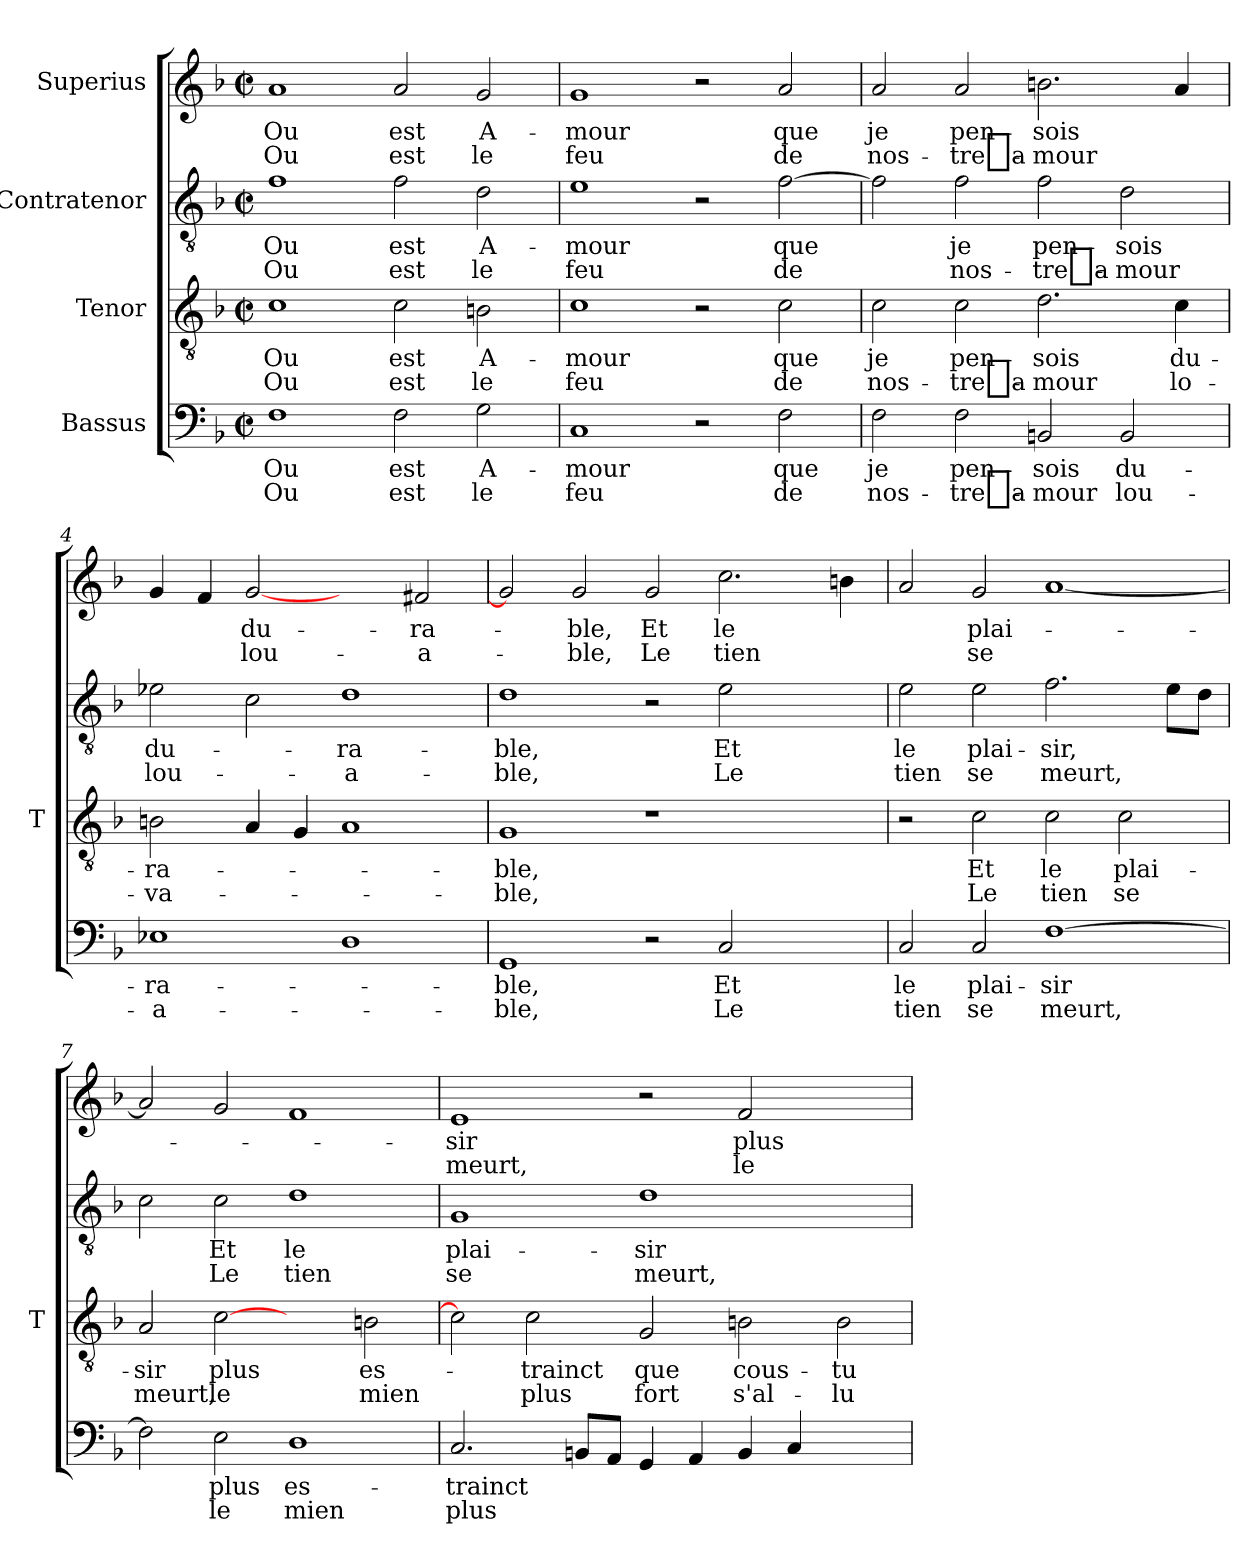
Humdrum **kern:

**kern	**text	**text	**kern	**text	**text	**kern	**text	**text	**kern	**text	**text
*part4	*part4	*part4	*part3	*part3	*part3	*part2	*part2	*part2	*part1	*part1	*part1
*staff4	*staff4	*staff4	*staff3	*staff3	*staff3	*staff2	*staff2	*staff2	*staff1	*staff1	*staff1
*I"Bassus	*	*	*I"Tenor	*	*	*I"Contratenor	*	*	*I"Superius	*	*
*	*	*	*I'T	*	*	*	*	*	*	*	*
*clefF4	*	*	*clefGv2	*	*	*clefGv2	*	*	*clefG2	*	*
*k[b-]	*	*	*k[b-]	*	*	*k[b-]	*	*	*k[b-]	*	*
*F:	*	*	*F:	*	*	*F:	*	*	*F:	*	*
*M2/2	*	*	*M2/2	*	*	*M2/2	*	*	*M2/2	*	*
*met(c|)	*	*	*met(c|)	*	*	*met(c|)	*	*	*met(c|)	*	*
=1	=1	=1	=1	=1	=1	=1	=1	=1	=1	=1	=1
1F	-Ou	-Ou	1c	-Ou	-Ou	1f	-Ou	-Ou	1a	-Ou	-Ou
2F	-est	-est	2c	-est	-est	2f	-est	-est	2a	-est	-est
2G	A-	-le	2Bn	A-	-le	2d	A-	-le	2g	A-	-le
=2	=2	=2	=2	=2	=2	=2	=2	=2	=2	=2	=2
1C	-mour	-feu	1c	-mour	-feu	1e	-mour	-feu	1g	-mour	-feu
2r	.	.	2r	.	.	2r	.	.	2r	.	.
2F	-que	-de	2c	-que	-de	[2f	-que	-de	2a	-que	-de
!!LO:PB:g=z
=3	=3	=3	=3	=3	=3	=3	=3	=3	=3	=3	=3
2F	-je	nos-	2c	-je	nos-	2f]	.	.	2a	-je	nos-
2F	pen-	tre_a-	2c	pen-	tre_a-	2f	-je	nos-	2a	pen-	tre_a-
2BB	-sois	-mour	2.d	-sois	-mour	2f	pen-	tre_a-	2.b	-sois	-mour
2BB	du-	lou-	.	.	.	2d	-sois	-mour	.	.	.
.	.	.	4c	du-	lo-	.	.	.	4a	.	.
=4	=4	=4	=4	=4	=4	=4	=4	=4	=4	=4	=4
1E-X	ra-	a-	2Bn	ra-	va-	2e-X	du-	lou-	4g	.	.
.	.	.	.	.	.	.	.	.	4f	.	.
.	.	.	4A	.	.	2c	.	.	[2g	du-	lou-
.	.	.	4G	.	.	.	.	.	.	.	.
1D	.	.	1A	.	.	1d	ra-	a-	2ryy	.	.
.	.	.	.	.	.	.	.	.	2f#X	ra-	a-
=5	=5	=5	=5	=5	=5	=5	=5	=5	=5	=5	=5
1GG	-ble,	-ble,	1G	-ble,	-ble,	1d	-ble,	-ble,	2g]	.	.
.	.	.	.	.	.	.	.	.	2g	-ble,	-ble,
2r	.	.	1r	.	.	2r	.	.	2g	-Et	-Le
2C	-Et	-Le	.	.	.	2e	-Et	-Le	2.cc	-le	-tien
2ryy	.	.	2ryy	.	.	2ryy	.	.	.	.	.
.	.	.	.	.	.	.	.	.	4b	.	.
=6	=6	=6	=6	=6	=6	=6	=6	=6	=6	=6	=6
2C	-le	-tien	2r	.	.	2e	-le	-tien	2a	.	.
2C	plai-	-se	2c	-Et	-Le	2e	plai-	-se	2g	plai-	-se
[1F	-sir	-meurt,	2c	-le	-tien	2.f	-sir,	-meurt,	[1a	.	.
.	.	.	2c	plai-	-se	.	.	.	.	.	.
.	.	.	.	.	.	8eL	.	.	.	.	.
.	.	.	.	.	.	8dJ	.	.	.	.	.
!!LO:PB:g=z
=7	=7	=7	=7	=7	=7	=7	=7	=7	=7	=7	=7
2F]	.	.	2A	-sir	-meurt,	2c	.	.	2a]	.	.
2E	-plus	-le	[2c	-plus	-le	2c	-Et	-Le	2g	.	.
1D	es-	-mien	2ryy	.	.	1d	-le	-tien	1f	.	.
.	.	.	2Bn	es-	-mien	.	.	.	.	.	.
=8	=8	=8	=8	=8	=8	=8	=8	=8	=8	=8	=8
2.C	-trainct	-plus	2c]	.	.	1G	plai-	-se	1e	-sir	-meurt,
.	.	.	2c	-trainct	-plus	.	.	.	.	.	.
8BBL	.	.	.	.	.	.	.	.	.	.	.
8AAJ	.	.	.	.	.	.	.	.	.	.	.
4GG	.	.	2G	-que	-fort	1d	-sir	-meurt,	2r	.	.
4AA	.	.	.	.	.	.	.	.	.	.	.
4BB	.	.	2Bn	cous-	s'al-	.	.	.	2f	-plus	-le
4C	.	.	.	.	.	.	.	.	.	.	.
2ryy	.	.	2B	tu-	lu-	2ryy	.	.	2ryy	.	.
=	=	=	=	=	=	=	=	=	=	=	=
*-	*-	*-	*-	*-	*-	*-	*-	*-	*-	*-	*-
